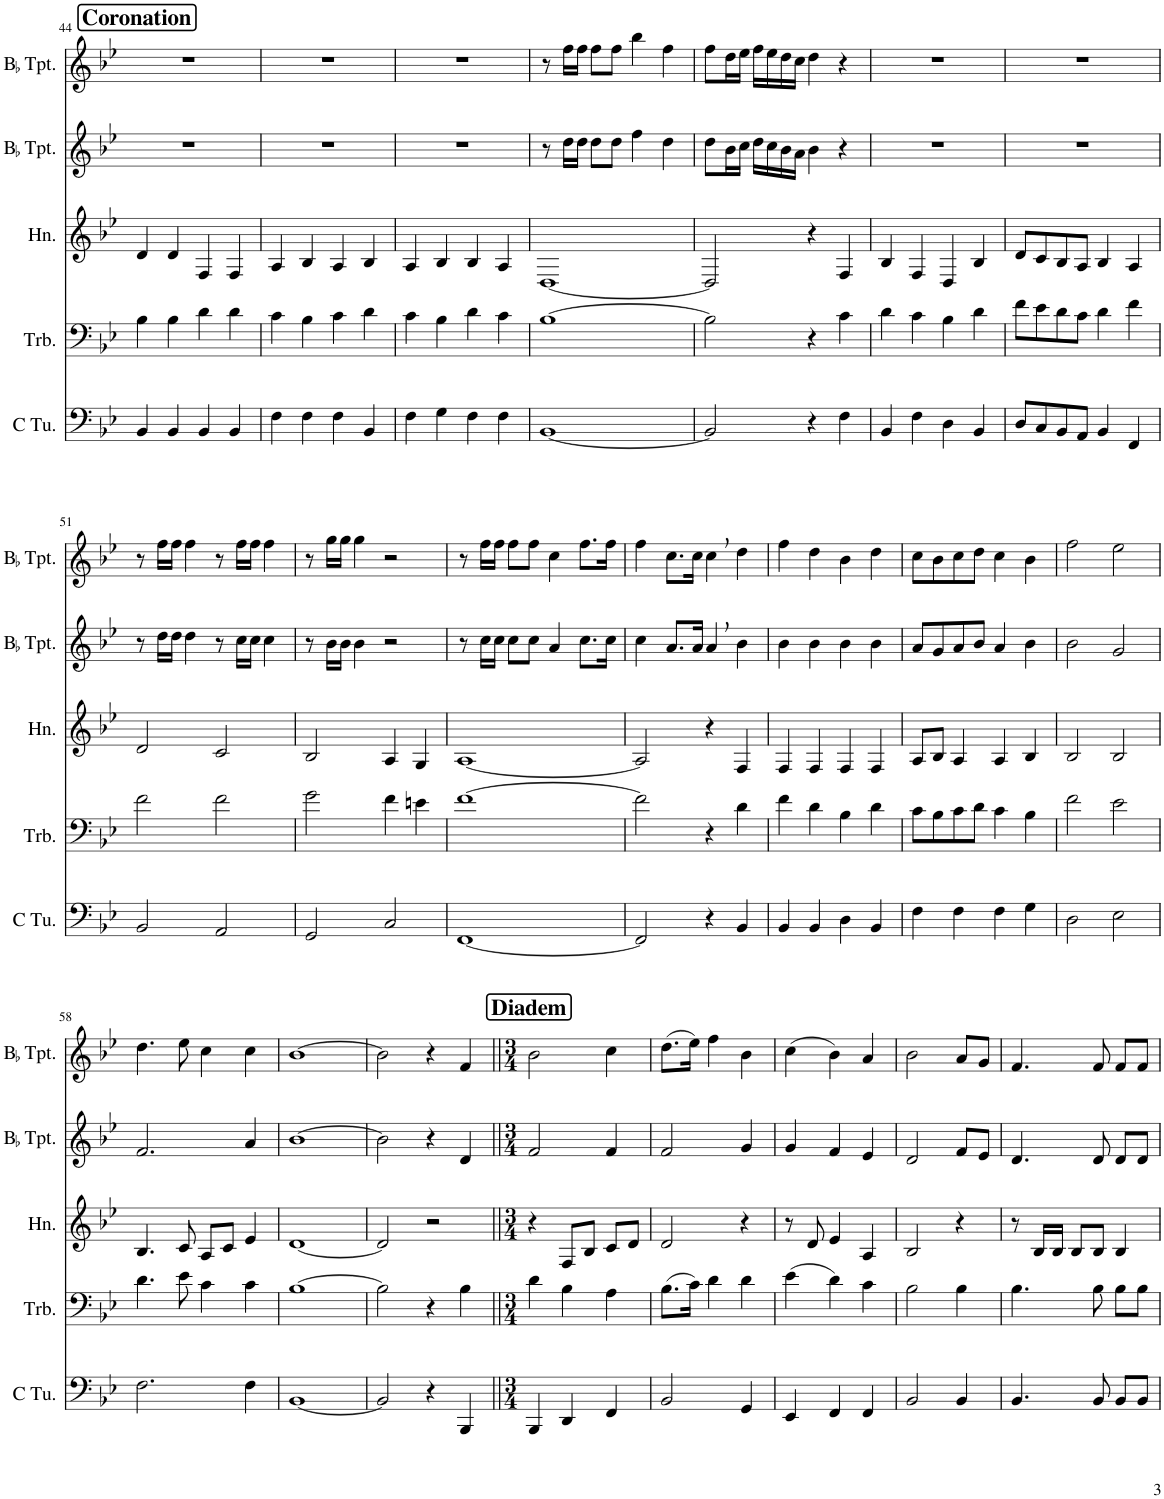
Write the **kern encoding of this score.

**kern	**kern	**kern	**kern	**kern
*part5	*part4	*part3	*part2	*part1
*staff5	*staff4	*staff3	*staff2	*staff1
*I"C Tuba	*I"Trombone	*I"Horn	*I"BaccidentalFlat Trumpet	*I"BaccidentalFlat Trumpet
*I'C Tu.	*I'Trb.	*I'Hn.	*I'BaccidentalFlat Tpt.	*I'BaccidentalFlat Tpt.
!!LO:PB:g=z
*clefF4	*clefF4	*clefG2	*clefG2	*clefG2
*	*	*ITrd4c7	*ITrd1c2	*ITrd1c2
*k[b-e-]	*k[b-e-]	*k[b-e-]	*k[b-e-]	*k[b-e-]
*M4/4	*M4/4	*M4/4	*M4/4	*M4/4
=44	=44	=44	=44	=44
!	!	!	!	!LO:TX:a:B:t=Coronation
4BB-/	4B-\	4d/	1r	1r
4BB-/	4B-\	4d/	.	.
4BB-/	4d\	4F/	.	.
4BB-/	4d\	4F/	.	.
=45	=45	=45	=45	=45
4F\	4c\	4A/	1r	1r
4F\	4B-\	4B-/	.	.
4F\	4c\	4A/	.	.
4BB-/	4d\	4B-/	.	.
=46	=46	=46	=46	=46
4F\	4c\	4A/	1r	1r
4G\	4B-\	4B-/	.	.
4F\	4d\	4B-/	.	.
4F\	4c\	4A/	.	.
=47	=47	=47	=47	=47
[1BB-	[1B-	[1D	8r	8r
.	.	.	16dd\LL	16ff\LL
.	.	.	16dd\JJ	16ff\JJ
.	.	.	8dd\L	8ff\L
.	.	.	8dd\J	8ff\J
.	.	.	4ff\	4bb-\
.	.	.	4dd\	4ff\
=48	=48	=48	=48	=48
2BB-/]	2B-\]	2D/]	8dd\L	8ff\L
.	.	.	16b-\L	16dd\L
.	.	.	16cc\JJ	16ee-\JJ
.	.	.	16dd\LL	16ff\LL
.	.	.	16cc\	16ee-\
.	.	.	16b-\	16dd\
.	.	.	16a\JJ	16cc\JJ
4r	4r	4r	4b-\	4dd\
4F\	4c\	4F/	4r	4r
=49	=49	=49	=49	=49
4BB-/	4d\	4B-/	1r	1r
4F\	4c\	4F/	.	.
4D\	4B-\	4D/	.	.
4BB-/	4d\	4B-/	.	.
=50	=50	=50	=50	=50
8D/L	8f\L	8d/L	1r	1r
8C/	8e-\	8c/	.	.
8BB-/	8d\	8B-/	.	.
8AA/J	8c\J	8A/J	.	.
4BB-/	4d\	4B-/	.	.
4FF/	4f\	4A/	.	.
!!LO:LB:g=z
=51	=51	=51	=51	=51
2BB-/	2f\	2d/	8r	8r
.	.	.	16dd\LL	16ff\LL
.	.	.	16dd\JJ	16ff\JJ
.	.	.	4dd\	4ff\
2AA/	2f\	2c/	8r	8r
.	.	.	16cc\LL	16ff\LL
.	.	.	16cc\JJ	16ff\JJ
.	.	.	4cc\	4ff\
=52	=52	=52	=52	=52
2GG/	2g\	2B-/	8r	8r
.	.	.	16b-\LL	16gg\LL
.	.	.	16b-\JJ	16gg\JJ
.	.	.	4b-\	4gg\
2C/	4f\	4A/	2r	2r
.	4en\	4G/	.	.
=53	=53	=53	=53	=53
[1FF	[1f	[1A	8r	8r
.	.	.	16cc\LL	16ff\LL
.	.	.	16cc\JJ	16ff\JJ
.	.	.	8cc\L	8ff\L
.	.	.	8cc\J	8ff\J
.	.	.	4a/	4cc\
.	.	.	8.cc\L	8.ff\L
.	.	.	16cc\Jk	16ff\Jk
=54	=54	=54	=54	=54
2FF/]	2f\]	2A/]	4cc\	4ff\
.	.	.	8.a/L	8.cc\L
.	.	.	16a/Jk	16cc\Jk
4r	4r	4r	4a,/	4cc,\
4BB-/	4d\	4F/	4b-\	4dd\
=55	=55	=55	=55	=55
4BB-/	4f\	4F/	4b-\	4ff\
4BB-/	4d\	4F/	4b-\	4dd\
4D\	4B-\	4F/	4b-\	4b-\
4BB-/	4d\	4F/	4b-\	4dd\
=56	=56	=56	=56	=56
4F\	8c\L	8A/L	8a/L	8cc\L
.	8B-\	8B-/J	8g/	8b-\
4F\	8c\	4A/	8a/	8cc\
.	8d\J	.	8b-/J	8dd\J
4F\	4c\	4A/	4a/	4cc\
4G\	4B-\	4B-/	4b-\	4b-\
=57	=57	=57	=57	=57
2D\	2f\	2B-/	2b-\	2ff\
2E-\	2e-\	2B-/	2g/	2ee-\
!!LO:LB:g=z
=58	=58	=58	=58	=58
2.F\	4.d\	4.B-/	2.f/	4.dd\
.	8e-\	8c/	.	8ee-\
.	4c\	8A/L	.	4cc\
.	.	8c/J	.	.
4F\	4c\	4e-/	4a/	4cc\
=59	=59	=59	=59	=59
[1BB-	[1B-	[1d	[1b-	[1b-
=60	=60	=60	=60	=60
2BB-/]	2B-\]	2d/]	2b-\]	2b-\]
4r	4r	2r	4r	4r
4BBB-/	4B-\	.	4d/	4f/
=61||	=61||	=61||	=61||	=61||
*M3/4	*M3/4	*M3/4	*M3/4	*M3/4
!	!	!	!	!LO:TX:a:B:t=Diadem
4BBB-/	4d\	4r	2f/	2b-\
4DD/	4B-\	8F/L	.	.
.	.	8B-/J	.	.
4FF/	4A\	8c/L	4f/	4cc\
.	.	8d/J	.	.
=62	=62	=62	=62	=62
2BB-/	(8.B-\L	2d/	2f/	(8.dd\L
.	16c\Jk)	.	.	16ee-\Jk)
.	4d\	.	.	4ff\
4GG/	4d\	4r	4g/	4b-\
=63	=63	=63	=63	=63
4EE-/	(4e-\	8r	4g/	(4cc\
.	.	8d/	.	.
4FF/	4d\)	4e-/	4f/	4b-\)
4FF/	4c\	4A/	4e-/	4a/
=64	=64	=64	=64	=64
2BB-/	2B-\	2B-/	2d/	2b-\
4BB-/	4B-\	4r	8f/L	8a/L
.	.	.	8e-/J	8g/J
=65	=65	=65	=65	=65
4.BB-/	4.B-\	8r	4.d/	4.f/
.	.	16B-/LL	.	.
.	.	16B-/JJ	.	.
.	.	8B-/L	.	.
8BB-/	8B-\	8B-/J	8d/	8f/
8BB-/L	8B-\L	4B-/	8d/L	8f/L
8BB-/J	8B-\J	.	8d/J	8f/J
=	=	=	=	=
*-	*-	*-	*-	*-
